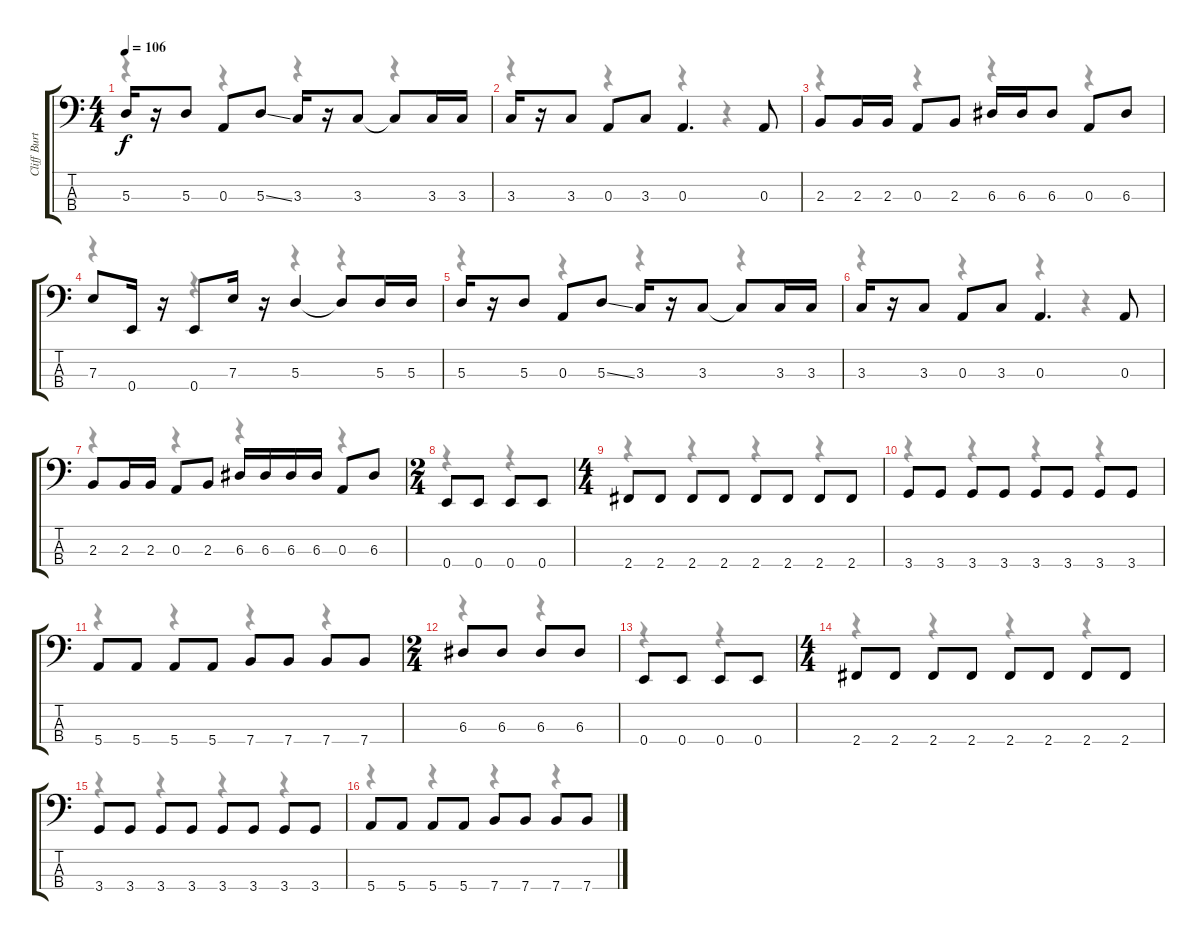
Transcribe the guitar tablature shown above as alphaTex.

\track ("Cliff Burton" "Cliff Burt") {instrument electricbassfinger}
\staff {score tabs}
\tuning (G2 D2 A1 E1) {hide}
\voice
\ts (4 4)
\tempo 106
\clef f4
\ks c
5.3.16{dy f} r.16 5.3.8 0.3.8 5.3{ss}.8 3.3.16 r.16 3.3.8 3.3{t}.8 3.3.16 3.3.16 |
3.3.16 r.16 3.3.8 0.3.8 3.3.8 0.3.4{d} 0.3.8 |
2.3.8 2.3.16 2.3.16 0.3.8 2.3.8 6.3.16 6.3.16 6.3.8 0.3.8 6.3.8 |
7.3.8 0.4.16 r.16 0.4.8 7.3.16 r.16 5.3.4 5.3{t}.8 5.3.16 5.3.16 |
5.3.16 r.16 5.3.8 0.3.8 5.3{ss}.8 3.3.16 r.16 3.3.8 3.3{t}.8 3.3.16 3.3.16 |
3.3.16 r.16 3.3.8 0.3.8 3.3.8 0.3.4{d} 0.3.8 |
2.3.8 2.3.16 2.3.16 0.3.8 2.3.8 6.3.16 6.3.16 6.3.16 6.3.16 0.3.8 6.3.8 |
\ts (2 4)
0.4.8 0.4.8 0.4.8 0.4.8 |
\ts (4 4)
2.4.8 2.4.8 2.4.8 2.4.8 2.4.8 2.4.8 2.4.8 2.4.8 |
3.4.8 3.4.8 3.4.8 3.4.8 3.4.8 3.4.8 3.4.8 3.4.8 |
5.4.8 5.4.8 5.4.8 5.4.8 7.4.8 7.4.8 7.4.8 7.4.8 |
\ts (2 4)
6.3.8 6.3.8 6.3.8 6.3.8 |
0.4.8 0.4.8 0.4.8 0.4.8 |
\ts (4 4)
2.4.8 2.4.8 2.4.8 2.4.8 2.4.8 2.4.8 2.4.8 2.4.8 |
3.4.8 3.4.8 3.4.8 3.4.8 3.4.8 3.4.8 3.4.8 3.4.8 |
5.4.8 5.4.8 5.4.8 5.4.8 7.4.8 7.4.8 7.4.8 7.4.8
\voice
\clef f4
\ottava regular
\simile none
\ks c
r.4{dy f} r.4 r.4 r.4 |
r.4 r.4 r.4 r.4 |
r.4 r.4 r.4 r.4 |
r.4 r.4 r.4 r.4 |
r.4 r.4 r.4 r.4 |
r.4 r.4 r.4 r.4 |
r.4 r.4 r.4 r.4 |
r.4 r.4 |
r.4 r.4 r.4 r.4 |
r.4 r.4 r.4 r.4 |
r.4 r.4 r.4 r.4 |
r.4 r.4 |
r.4 r.4 |
r.4 r.4 r.4 r.4 |
r.4 r.4 r.4 r.4 |
r.4 r.4 r.4 r.4
